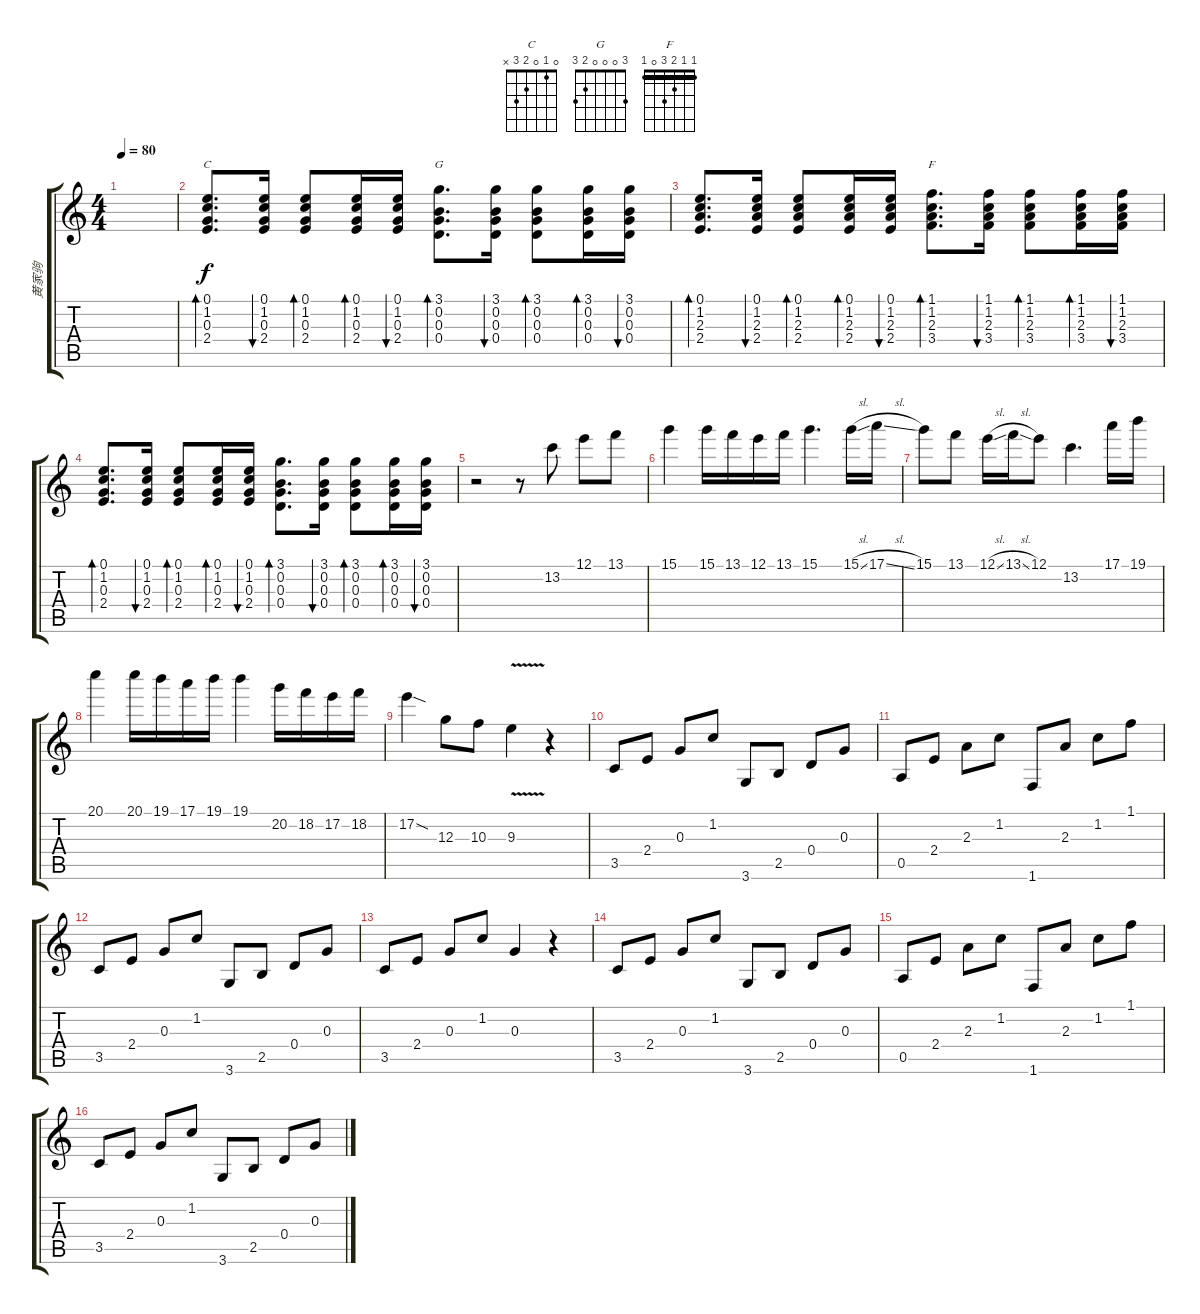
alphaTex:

\track ("黄家驹" "黄家驹") {instrument acousticguitarnylon}
\staff {score tabs}
\tuning (E4 B3 G3 D3 A2 E2) {hide}
\chord ("C" 0 1 0 2 3 x)
\chord ("G" 3 0 0 0 2 3)
\chord ("F" 1 1 2 3 0 1) {barre 1}
\ts (4 4)
\tempo 80
\clef g2
\ks c
|
(0.1 1.2 0.3 2.4).8{d bd 60 ch "C"} (0.1 1.2 0.3 2.4).16{bu 60} (0.1 1.2 0.3 2.4).8{bd 60} (0.1 1.2 0.3 2.4).16{bd 60} (0.1 1.2 0.3 2.4).16{bu 60} (3.1 0.2 0.3 0.4).8{d bd 60 ch "G"} (3.1 0.2 0.3 0.4).16{bu 60} (3.1 0.2 0.3 0.4).8{bd 60} (3.1 0.2 0.3 0.4).16{bd 60} (3.1 0.2 0.3 0.4).16{bu 60} |
(0.1 1.2 2.3 2.4).8{d bd 60} (0.1 1.2 2.3 2.4).16{bu 60} (0.1 1.2 2.3 2.4).8{bd 60} (0.1 1.2 2.3 2.4).16{bd 60} (0.1 1.2 2.3 2.4).16{bu 60} (1.1 1.2 2.3 3.4).8{d bd 60 ch "F"} (1.1 1.2 2.3 3.4).16{bu 60} (1.1 1.2 2.3 3.4).8{bd 60} (1.1 1.2 2.3 3.4).16{bd 60} (1.1 1.2 2.3 3.4).16{bu 60} |
(0.1 1.2 0.3 2.4).8{d bd 60} (0.1 1.2 0.3 2.4).16{bu 60} (0.1 1.2 0.3 2.4).8{bd 60} (0.1 1.2 0.3 2.4).16{bd 60} (0.1 1.2 0.3 2.4).16{bu 60} (3.1 0.2 0.3 0.4).8{d bd 60} (3.1 0.2 0.3 0.4).16{bu 60} (3.1 0.2 0.3 0.4).8{bd 60} (3.1 0.2 0.3 0.4).16{bd 60} (3.1 0.2 0.3 0.4).16{bu 60} |
r.2 r.8 13.2.8 12.1.8 13.1.8 |
15.1.4 15.1.16 13.1.16 12.1.16 13.1.16 15.1.4{d} 15.1{sl}.16 17.1{sl}.16 |
15.1.8 13.1.8 12.1{sl}.16 13.1{sl}.16 12.1.8 13.2.4{d} 17.1.16 19.1.16 |
20.1.4 20.1.16 19.1.16 17.1.16 19.1.16 19.1.4 20.2.16 18.2.16 17.2.16 18.2.16 |
17.2{sod}.4 12.3.8 10.3.8 9.3{v}.4 r.4 |
3.5.8 2.4.8 0.3.8 1.2.8 3.6.8 2.5.8{txt ""} 0.4.8 0.3.8 |
0.5.8 2.4.8 2.3.8 1.2.8 1.6.8 2.3.8 1.2.8 1.1.8 |
3.5.8 2.4.8 0.3.8 1.2.8 3.6.8 2.5.8 0.4.8 0.3.8 |
3.5.8 2.4.8 0.3.8 1.2.8 0.3.4 r.4 |
3.5.8 2.4.8 0.3.8 1.2.8 3.6.8 2.5.8 0.4.8 0.3.8 |
0.5.8 2.4.8 2.3.8 1.2.8 1.6.8 2.3.8 1.2.8 1.1.8 |
3.5.8 2.4.8 0.3.8 1.2.8 3.6.8 2.5.8 0.4.8 0.3.8
